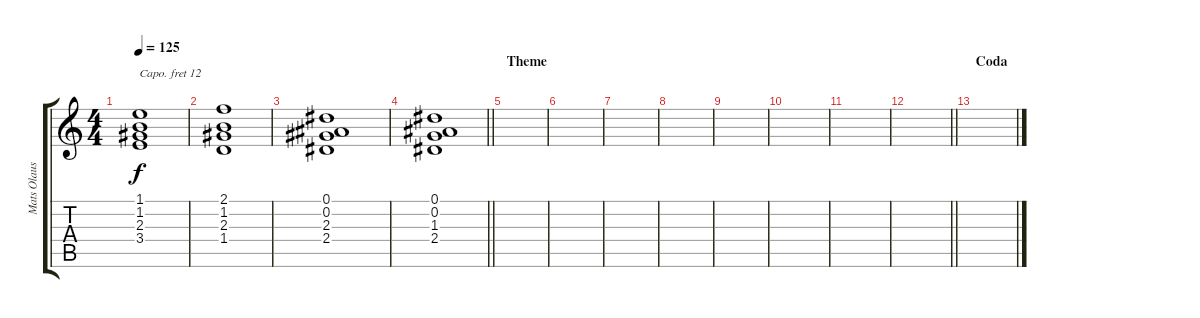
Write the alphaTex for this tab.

\track ("Mats Olausson" "Mats Olaus") {instrument percussiveorgan}
\staff {score tabs}
\capo 12
\tuning (Eb4 Bb3 Gb3 Db3 Ab2 Eb2) {hide}
\ts (4 4)
\tempo 125
\clef g2
\ks c
(1.1 1.2 2.3 3.4).1{dy f} |
(2.1 1.2 2.3 1.4).1 |
(0.1 0.2 2.3 2.4).1 |
\barLineRight lightlight
(0.1 0.2 1.3 2.4).1 |
\section ("" "Theme")
|
|
|
|
|
|
|
\barLineRight lightlight
|
\section ("" "Coda")
